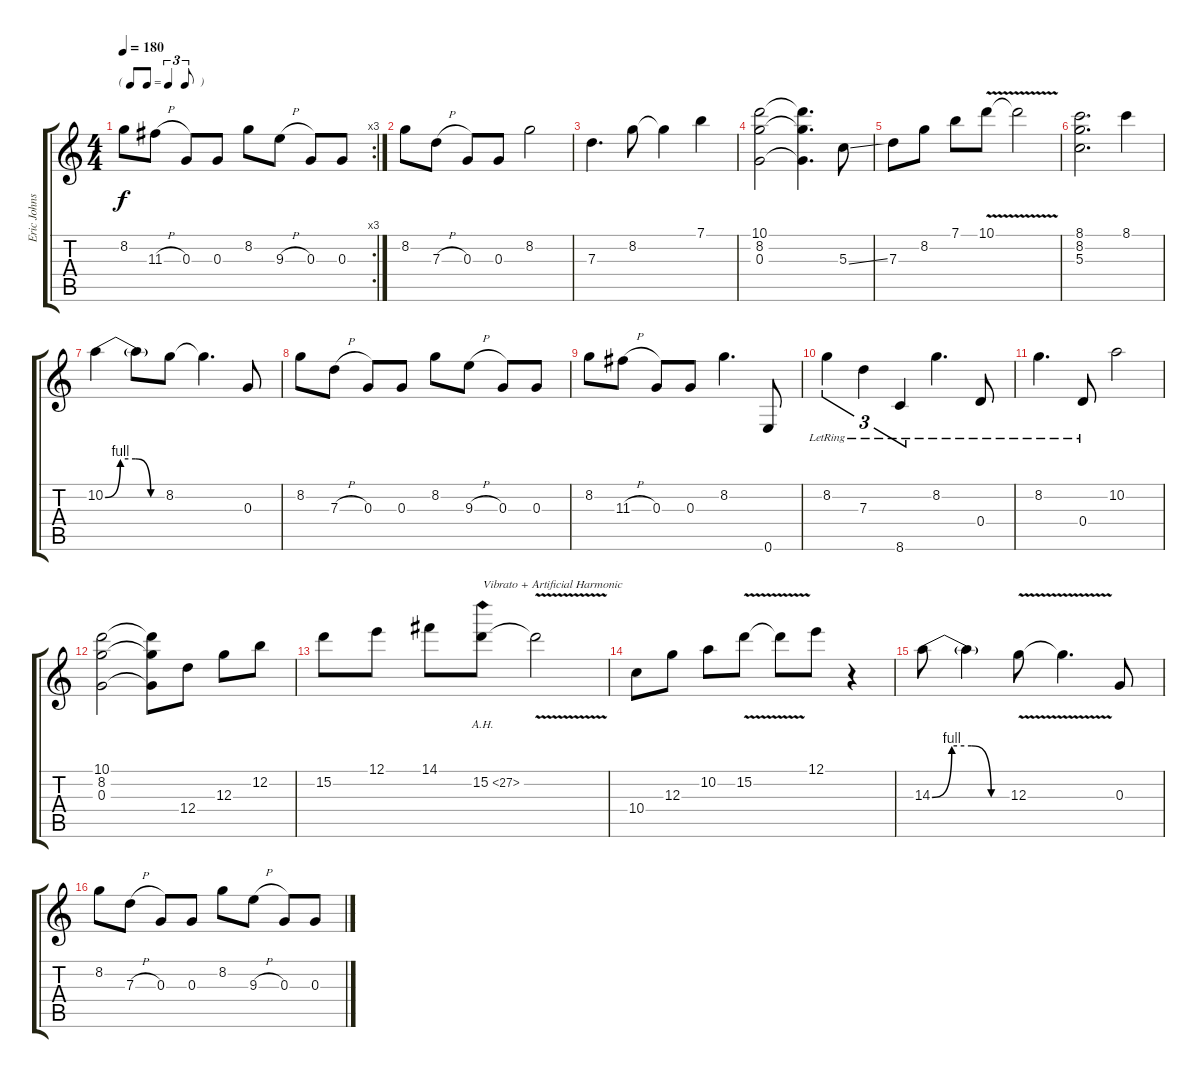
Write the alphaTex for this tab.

\track ("Eric Johnson" "Eric Johns") {instrument distortionguitar}
\staff {score tabs}
\tuning (E4 B3 G3 D3 A2 E2) {hide}
\rc 3
\ts (4 4)
\tf triplet8th
\tempo 180
\clef g2
\ks c
8.2.8{dy f} 11.3{h}.8 0.3.8 0.3.8 8.2.8 9.3{h}.8 0.3.8 0.3.8 |
8.2.8 7.3{h}.8 0.3.8 0.3.8 8.2.2 |
7.3.4{d} 8.2.8 8.2{t}.4 7.1.4 |
(10.1 8.2 0.3).2 (10.1{t} 8.2{t} 0.3{t}).4{d} 5.3{ss}.8 |
7.3.8 8.2.8 7.1.8 10.1{v}.8 10.1{t}.2 |
(8.1 8.2 5.3).2{d} 8.1.4 |
10.2{be (custom 0 0 15 4 30 4 45 0 60 0)}.4 10.2{t}.8 8.2.8 8.2{t}.4{d} 0.3.8 |
8.2.8 7.3{h}.8 0.3.8 0.3.8 8.2.8 9.3{h}.8 0.3.8 0.3.8 |
8.2.8 11.3{h}.8 0.3.8 0.3.8 8.2.4{d} 0.6.8 |
8.2{lr}.4{tu (3 2)} 7.3{lr}.4{tu (3 2)} 8.6{lr}.4{tu (3 2)} 8.2{lr}.4{d} 0.4{lr}.8 |
8.2{lr}.4{d} 0.4{lr}.8 10.2.2 |
(10.1 8.2 0.3).2 (10.1{t} 8.2{t} 0.3{t}).8 12.4.8 12.3.8 12.2.8 |
15.2.8 12.1.8 14.1.8 15.2{ah 12}.8{txt "Vibrato + Artificial Harmonic"} 15.2{v t}.2 |
10.4.8 12.3.8 10.2.8 15.2{v}.8 15.2{t}.8 12.1.8 r.4 |
14.3{be (custom 0 0 15 4 30 4 45 0 60 0)}.8 14.3{t}.4 12.3{v}.8 12.3{t}.4{d} 0.3.8 |
8.2.8 7.3{h}.8 0.3.8 0.3.8 8.2.8 9.3{h}.8 0.3.8 0.3.8
